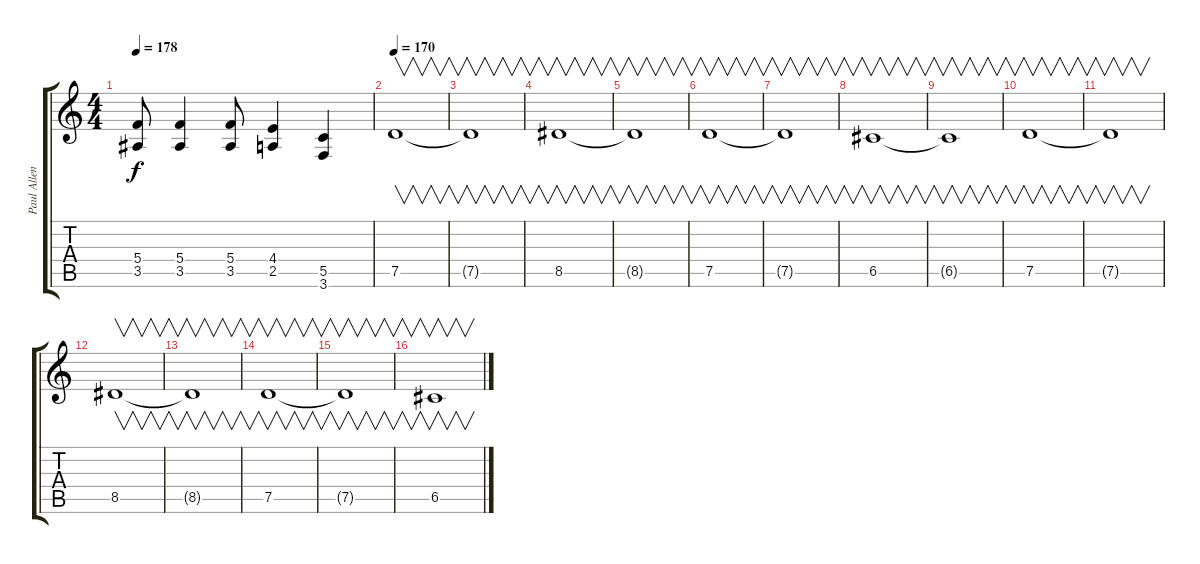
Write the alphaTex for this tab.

\track ("Paul Allender (Guitar)" "Paul Allen") {instrument overdrivenguitar}
\staff {score tabs}
\tuning (D4 A3 F3 C3 G2 D2) {hide}
\ts (4 4)
\tempo 178
\clef g2
\ks c
(5.4 3.5).8{dy f} (5.4 3.5).4 (5.4 3.5).8 (4.4 2.5).4 (5.5 3.6).4 |
\tempo 170
7.5.1{v} |
7.5{t}.1{v} |
8.5.1{v} |
8.5{t}.1{v} |
7.5.1{v} |
7.5{t}.1{v} |
6.5.1{v} |
6.5{t}.1{v} |
7.5.1{v} |
7.5{t}.1{v} |
8.5.1{v} |
8.5{t}.1{v} |
7.5.1{v} |
7.5{t}.1{v} |
6.5.1{v}
